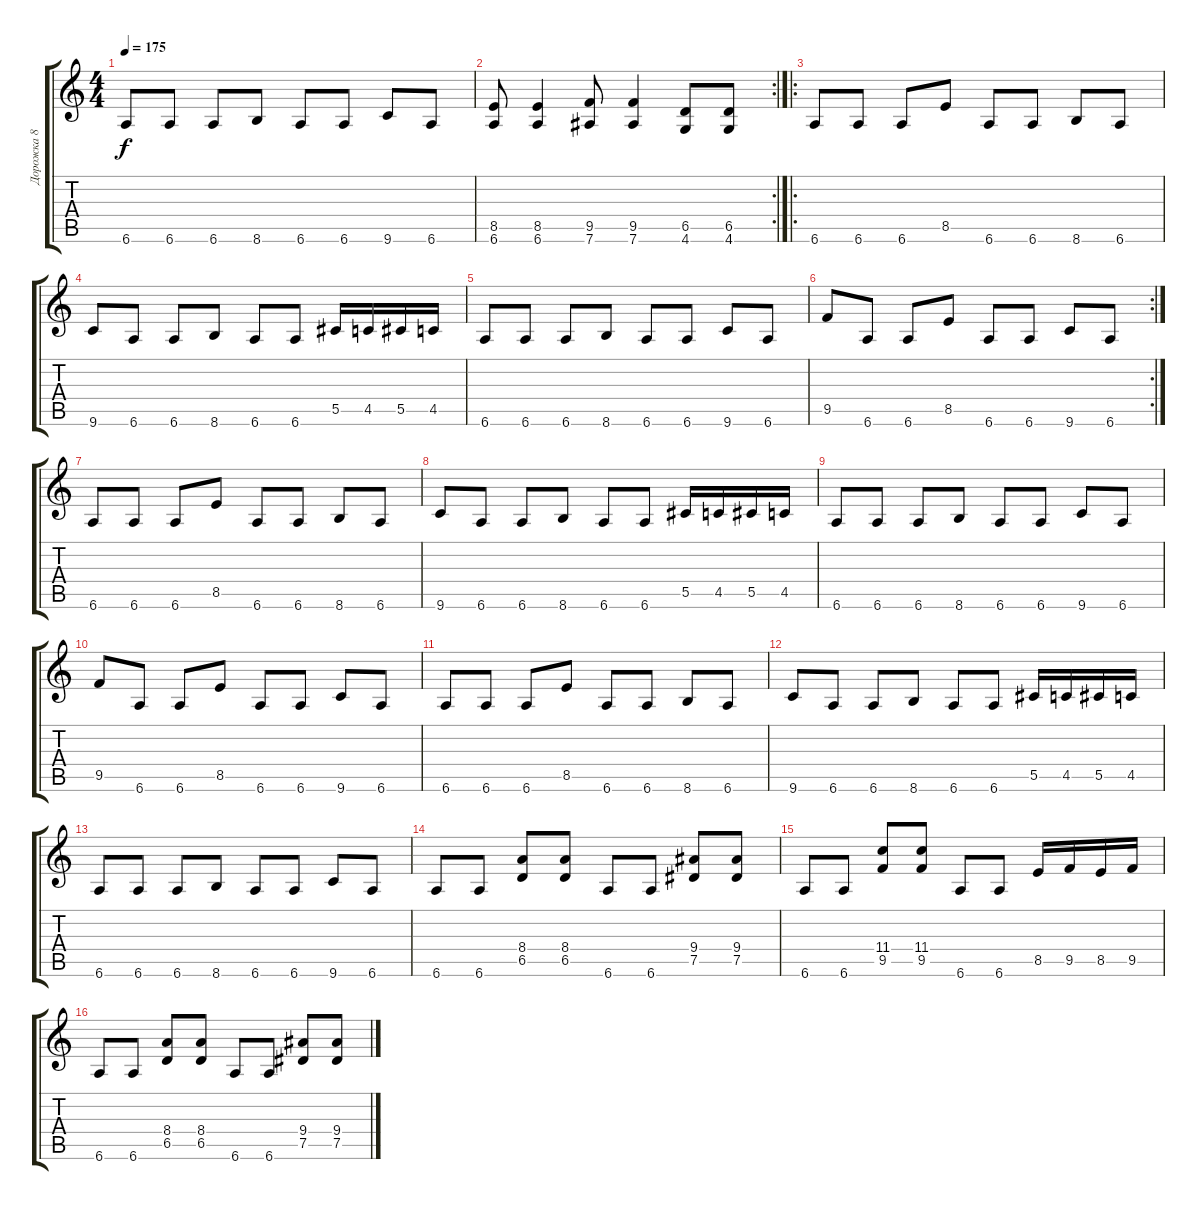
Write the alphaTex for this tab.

\track ("Дорожка 8" "Дорожка 8") {instrument distortionguitar}
\staff {score tabs}
\tuning (Eb4 Bb3 Gb3 Db3 Ab2 Eb2) {hide}
\ts (4 4)
\tempo 175
\clef g2
\ks c
6.6.8{dy f} 6.6.8 6.6.8 8.6.8 6.6.8 6.6.8 9.6.8 6.6.8 |
\rc 2
(8.5 6.6).8 (8.5 6.6).4 (9.5 7.6).8 (9.5 7.6).4 (6.5 4.6).8 (6.5 4.6).8 |
\ro
6.6.8 6.6.8 6.6.8 8.5.8 6.6.8 6.6.8 8.6.8 6.6.8 |
9.6.8 6.6.8 6.6.8 8.6.8 6.6.8 6.6.8 5.5.16 4.5.16 5.5.16 4.5.16 |
6.6.8 6.6.8 6.6.8 8.6.8 6.6.8 6.6.8 9.6.8 6.6.8 |
\rc 2
9.5.8 6.6.8 6.6.8 8.5.8 6.6.8 6.6.8 9.6.8 6.6.8 |
6.6.8 6.6.8 6.6.8 8.5.8 6.6.8 6.6.8 8.6.8 6.6.8 |
9.6.8 6.6.8 6.6.8 8.6.8 6.6.8 6.6.8 5.5.16 4.5.16 5.5.16 4.5.16 |
6.6.8 6.6.8 6.6.8 8.6.8 6.6.8 6.6.8 9.6.8 6.6.8 |
9.5.8 6.6.8 6.6.8 8.5.8 6.6.8 6.6.8 9.6.8 6.6.8 |
6.6.8 6.6.8 6.6.8 8.5.8 6.6.8 6.6.8 8.6.8 6.6.8 |
9.6.8 6.6.8 6.6.8 8.6.8 6.6.8 6.6.8 5.5.16 4.5.16 5.5.16 4.5.16 |
6.6.8 6.6.8 6.6.8 8.6.8 6.6.8 6.6.8 9.6.8 6.6.8 |
6.6.8 6.6.8 (8.4 6.5).8 (8.4 6.5).8 6.6.8 6.6.8 (9.4 7.5).8 (9.4 7.5).8 |
6.6.8 6.6.8 (11.4 9.5).8 (11.4 9.5).8 6.6.8 6.6.8 8.5.16 9.5.16 8.5.16 9.5.16 |
6.6.8 6.6.8 (8.4 6.5).8 (8.4 6.5).8 6.6.8 6.6.8 (9.4 7.5).8 (9.4 7.5).8
